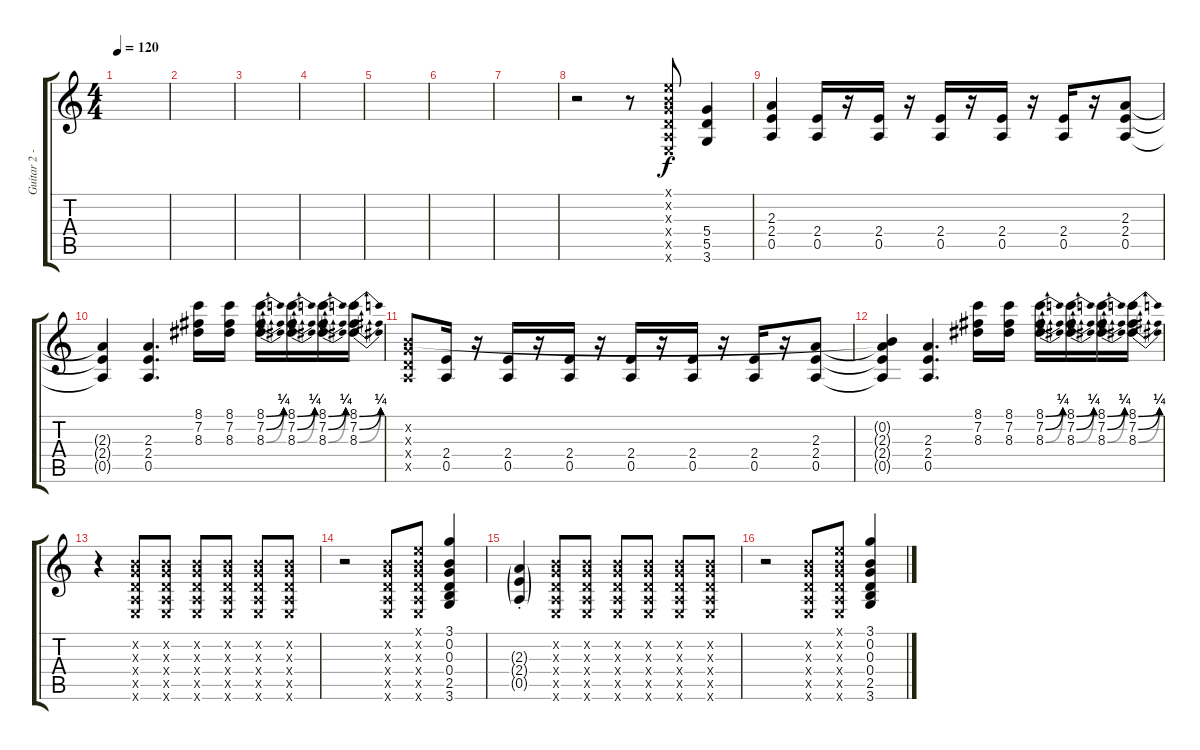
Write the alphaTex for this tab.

\track ("Guitar 2 - Jerry Harrison" "Guitar 2 -") {instrument overdrivenguitar}
\staff {score tabs}
\tuning (E4 B3 G3 D3 A2 E2) {hide}
\ts (4 4)
\tempo 120
\clef g2
\ks c
|
|
|
|
|
|
|
r.2 r.8 (0.1{x} 0.2{x} 0.3{x} 0.4{x} 0.5{x} 0.6{x}).8 (5.4 5.5 3.6).4 |
(2.3 2.4 0.5).4 (2.4 0.5).16 r.16 (2.4 0.5).16 r.16 (2.4 0.5).16 r.16 (2.4 0.5).16 r.16 (2.4 0.5).16 r.16 (2.3 2.4 0.5).8 |
(2.3{t} 2.4{t} 0.5{t}).4 (2.3 2.4 0.5).4{d} (8.1 7.2 8.3).16 (8.1 7.2 8.3).16 (8.1{be (bend 0 0 60 1)} 7.2{be (bend 0 0 60 1)} 8.3{be (bend 0 0 60 1)}).16 (8.1{be (bend 0 0 60 1)} 7.2{be (bend 0 0 60 1)} 8.3{be (bend 0 0 60 1)}).16 (8.1{be (bend 0 0 60 1)} 7.2{be (bend 0 0 60 1)} 8.3{be (bend 0 0 60 1)}).16 (8.1{be (bend 0 0 60 1)} 7.2{be (bend 0 0 60 1)} 8.3{be (bend 0 0 60 1)}).16 |
(0.2{x} 0.3{x} 0.4{x} 0.5{x}).8 (2.4 0.5).16 r.16 (2.4 0.5).16 r.16 (2.4 0.5).16 r.16 (2.4 0.5).16 r.16 (2.4 0.5).16 r.16 (2.4 0.5).16 r.16 (2.3 2.4 0.5).8 |
(0.2{t} 2.3{t} 2.4{t} 0.5{t}).4 (2.3 2.4 0.5).4{d} (8.1 7.2 8.3).16 (8.1 7.2 8.3).16 (8.1{be (bend 0 0 60 1)} 7.2{be (bend 0 0 60 1)} 8.3{be (bend 0 0 60 1)}).16 (8.1{be (bend 0 0 60 1)} 7.2{be (bend 0 0 60 1)} 8.3{be (bend 0 0 60 1)}).16 (8.1{be (bend 0 0 60 1)} 7.2{be (bend 0 0 60 1)} 8.3{be (bend 0 0 60 1)}).16 (8.1{be (bend 0 0 60 1)} 7.2{be (bend 0 0 60 1)} 8.3{be (bend 0 0 60 1)}).16 |
r.4 (0.2{x} 0.3{x} 0.4{x} 0.5{x} 0.6{x}).8 (0.2{x} 0.3{x} 0.4{x} 0.5{x} 0.6{x}).8 (0.2{x} 0.3{x} 0.4{x} 0.5{x} 0.6{x}).8 (0.2{x} 0.3{x} 0.4{x} 0.5{x} 0.6{x}).8 (0.2{x} 0.3{x} 0.4{x} 0.5{x} 0.6{x}).8 (0.2{x} 0.3{x} 0.4{x} 0.5{x} 0.6{x}).8 |
r.2 (0.2{x} 0.3{x} 0.4{x} 0.5{x} 0.6{x}).8 (0.1{x} 0.2{x} 0.3{x} 0.4{x} 0.5{x} 0.6{x}).8 (3.1 0.2 0.3 0.4 2.5 3.6).4 |
(2.3{g st} 2.4{g st} 0.5{g st}).4 (0.2{x} 0.3{x} 0.4{x} 0.5{x} 0.6{x}).8 (0.2{x} 0.3{x} 0.4{x} 0.5{x} 0.6{x}).8 (0.2{x} 0.3{x} 0.4{x} 0.5{x} 0.6{x}).8 (0.2{x} 0.3{x} 0.4{x} 0.5{x} 0.6{x}).8 (0.2{x} 0.3{x} 0.4{x} 0.5{x} 0.6{x}).8 (0.2{x} 0.3{x} 0.4{x} 0.5{x} 0.6{x}).8 |
r.2 (0.2{x} 0.3{x} 0.4{x} 0.5{x} 0.6{x}).8 (0.1{x} 0.2{x} 0.3{x} 0.4{x} 0.5{x} 0.6{x}).8 (3.1 0.2 0.3 0.4 2.5 3.6).4
